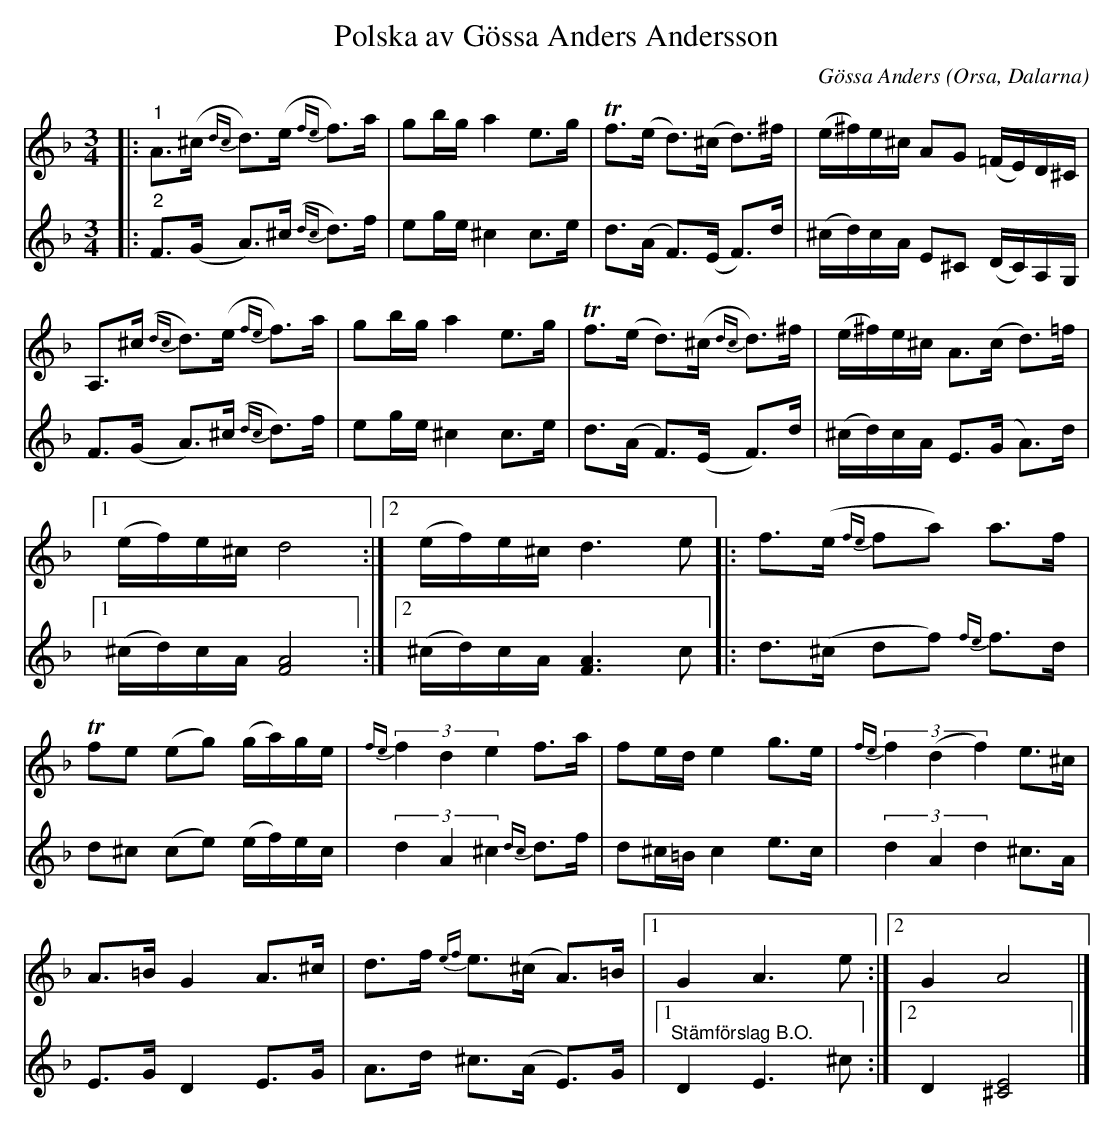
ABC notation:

X:1
T:Polska av Gössa Anders Andersson
C:Gössa Anders
O:Orsa, Dalarna
L:1/8
M:3/4
K:Dm
V:1
|:"^1" A>(^c{dc} d>)(e{fe} f>)a | gb/g/ a2 e>g |T f>(e d>)(^c d>)^f | (e/^f/)e/^c/ AG (=F/E/)D/^C/ |
A,>(^c{dc} d>)(e{fe} f>)a | gb/g/ a2 e>g | T f>(e d>)(^c{dc} d>)^f | (e/^f/)e/^c/ A>(c d>)=f |1
(e/f/)e/^c/ d4 :|2 (e/f/)e/^c/ d3 e |: f>(e{fe} fa) a>f |
T fe (eg) (g/a/)g/e/ |{fe} (3f2 d2 e2 f>a | fe/d/ e2 g>e | {fe} (3f2 (d2 f2) e>^c |
A>=B G2 A>^c | d>f{ef} e>(^c A>)=B |1 G2 A3 e :|2 G2 A4 |]
V:2
|:"^2" F>(G A>)(^c{dc} d>)f | eg/e/ ^c2 c>e | d>(A F>)(E F>)d | (^c/d/)c/A/ E^C (D/C/)A,/G,/ |
F>(G A>)(^c{dc} d>)f | eg/e/ ^c2 c>e | d>(A F>)(E F>)d | (^c/d/)c/A/ E>(G A>)d |1
(^c/d/)c/A/ [FA]4 :|2 (^c/d/)c/A/ [FA]3 c |: d>(^c df){fe} f>d |
d^c (ce) (e/f/)e/c/ | (3d2 A2 ^c2{dc} d>f | d^c/=B/ c2 e>c | (3d2 A2 d2 ^c>A |
E>G D2 E>G | A>d ^c>(A E>)G |1 "^Stämförslag B.O." D2 E3 ^c :|2 D2 [^CE]4 |]
